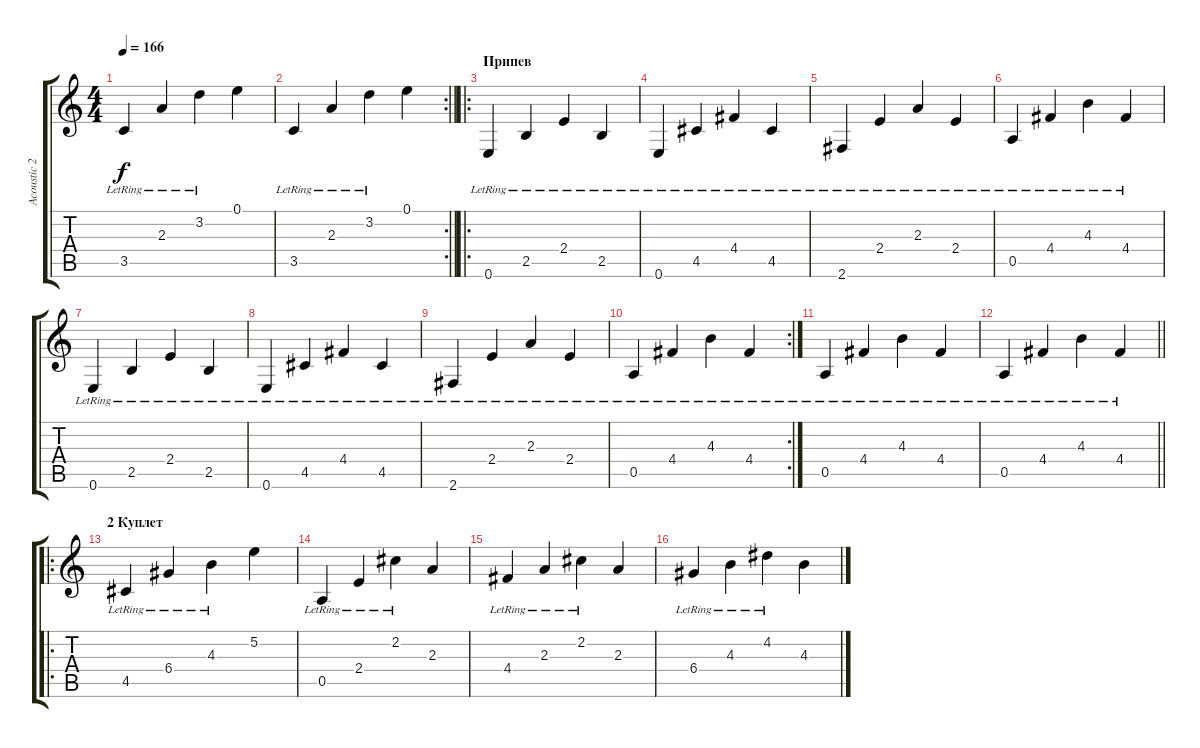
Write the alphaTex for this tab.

\track ("Acoustic 2" "Acoustic 2") {instrument acousticguitarsteel}
\staff {score tabs}
\tuning (E4 B3 G3 D3 A2 E2) {hide}
\ts (4 4)
\tempo 166
\clef g2
\ks c
3.5{lr}.4{dy f} 2.3{lr}.4 3.2{lr}.4 0.1.4 |
\rc 2
\barLineRight lightlight
3.5{lr}.4 2.3{lr}.4 3.2{lr}.4 0.1.4 |
\ro
\section ("" "Припев")
0.6{lr}.4 2.5{lr}.4 2.4{lr}.4 2.5{lr}.4 |
0.6{lr}.4 4.5{lr}.4 4.4{lr}.4 4.5{lr}.4 |
2.6{lr}.4 2.4{lr}.4 2.3{lr}.4 2.4{lr}.4 |
0.5{lr}.4 4.4{lr}.4 4.3{lr}.4 4.4{lr}.4 |
0.6{lr}.4 2.5{lr}.4 2.4{lr}.4 2.5{lr}.4 |
0.6{lr}.4 4.5{lr}.4 4.4{lr}.4 4.5{lr}.4 |
2.6{lr}.4 2.4{lr}.4 2.3{lr}.4 2.4{lr}.4 |
\rc 2
0.5{lr}.4 4.4{lr}.4 4.3{lr}.4 4.4{lr}.4 |
0.5{lr}.4 4.4{lr}.4 4.3{lr}.4 4.4{lr}.4 |
\barLineRight lightlight
0.5{lr}.4 4.4{lr}.4 4.3{lr}.4 4.4{lr}.4 |
\ro
\section ("" "2 Куплет")
4.5{lr}.4 6.4{lr}.4 4.3{lr}.4 5.2.4 |
0.5{lr}.4 2.4{lr}.4 2.2{lr}.4 2.3.4 |
4.4{lr}.4 2.3{lr}.4 2.2{lr}.4 2.3.4 |
6.4{lr}.4 4.3{lr}.4 4.2{lr}.4 4.3.4
